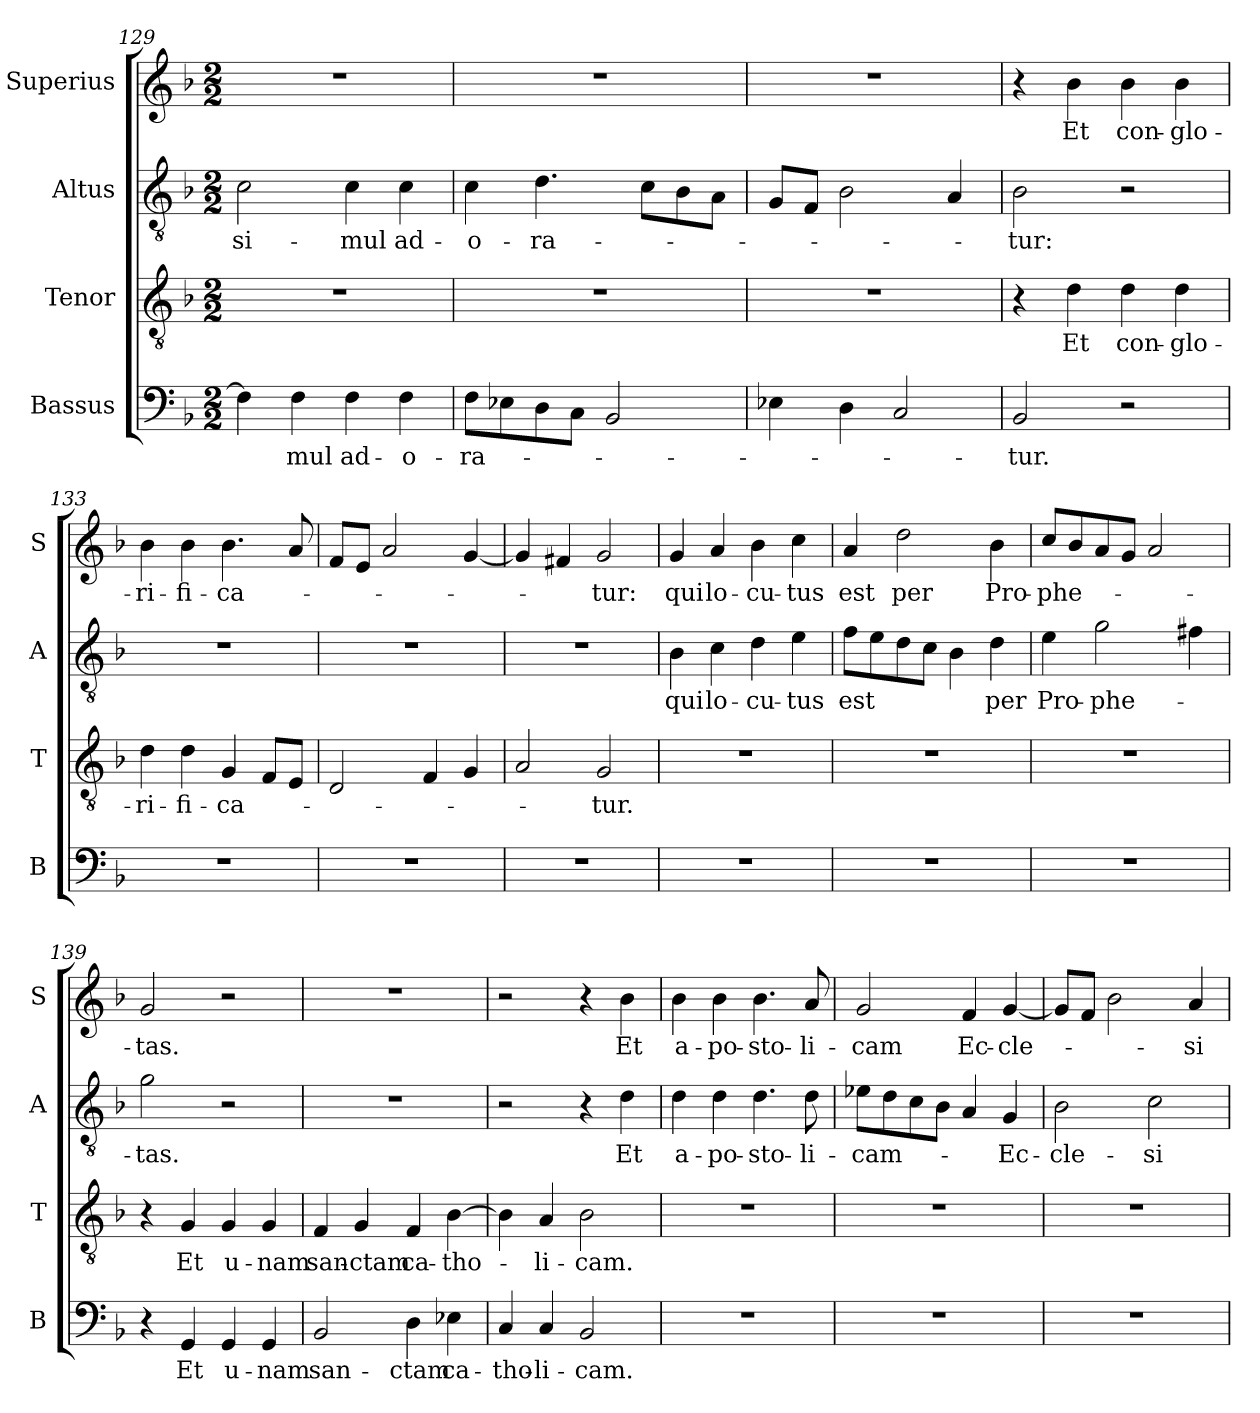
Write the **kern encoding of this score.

**kern	**text	**kern	**text	**kern	**text	**kern	**text
*part4	*part4	*part3	*part3	*part2	*part2	*part1	*part1
*staff4	*staff4	*staff3	*staff3	*staff2	*staff2	*staff1	*staff1
*I"Bassus	*	*I"Tenor	*	*I"Altus	*	*I"Superius	*
*I'B	*	*I'T	*	*I'A	*	*I'S	*
*clefF4	*	*clefGv2	*	*clefGv2	*	*clefG2	*
*k[b-]	*	*k[b-]	*	*k[b-]	*	*k[b-]	*
*M2/2	*	*M2/2	*	*M2/2	*	*M2/2	*
=129	=129	=129	=129	=129	=129	=129	=129
4F]	.	1r	.	2c	si-	1r	.
4F	-mul	.	.	.	.	.	.
4F	ad-	.	.	4c	-mul	.	.
4F	-o-	.	.	4c	ad-	.	.
=130	=130	=130	=130	=130	=130	=130	=130
8FL	-ra-	1r	.	4c	-o-	1r	.
8E-i	.	.	.	.	.	.	.
8D	.	.	.	4.d	-ra-	.	.
8CJ	.	.	.	.	.	.	.
2BB-	.	.	.	.	.	.	.
.	.	.	.	8cL	.	.	.
.	.	.	.	8B-	.	.	.
.	.	.	.	8AJ	.	.	.
=131	=131	=131	=131	=131	=131	=131	=131
4E-X	.	1r	.	8GL	.	1r	.
.	.	.	.	8FJ	.	.	.
4D	.	.	.	2B-	.	.	.
2C	.	.	.	.	.	.	.
.	.	.	.	4A	.	.	.
=132	=132	=132	=132	=132	=132	=132	=132
2BB-	-tur.	4r	.	2B-	-tur:	4r	.
.	.	4d	Et	.	.	4b-	Et
2r	.	4d	con-	2r	.	4b-	con-
.	.	4d	-glo-	.	.	4b-	-glo-
=133	=133	=133	=133	=133	=133	=133	=133
1r	.	4d	-ri-	1r	.	4b-	-ri-
.	.	4d	-fi-	.	.	4b-	-fi-
.	.	4G	-ca-	.	.	4.b-	-ca-
.	.	8FL	.	.	.	.	.
.	.	8EJ	.	.	.	8a	.
=134	=134	=134	=134	=134	=134	=134	=134
1r	.	2D	.	1r	.	8fL	.
.	.	.	.	.	.	8eJ	.
.	.	.	.	.	.	2a	.
.	.	4F	.	.	.	.	.
.	.	4G	.	.	.	[4g	.
=135	=135	=135	=135	=135	=135	=135	=135
1r	.	2A	.	1r	.	4g]	.
.	.	.	.	.	.	4f#X	.
.	.	2G	-tur.	.	.	2g	-tur:
=136	=136	=136	=136	=136	=136	=136	=136
1r	.	1r	.	4B-	qui	4g	qui
.	.	.	.	4c	lo-	4a	lo-
.	.	.	.	4d	-cu-	4b-	-cu-
.	.	.	.	4e	-tus	4cc	-tus
=137	=137	=137	=137	=137	=137	=137	=137
1r	.	1r	.	8fL	est	4a	est
.	.	.	.	8e	.	.	.
.	.	.	.	8d	.	2dd	per
.	.	.	.	8cJ	.	.	.
.	.	.	.	4B-	.	.	.
.	.	.	.	4d	per	4b-	Pro-
=138	=138	=138	=138	=138	=138	=138	=138
1r	.	1r	.	4e	Pro-	8ccL	-phe-
.	.	.	.	.	.	8b-	.
.	.	.	.	2g	-phe-	8a	.
.	.	.	.	.	.	8gJ	.
.	.	.	.	.	.	2a	.
.	.	.	.	4f#X	.	.	.
=139	=139	=139	=139	=139	=139	=139	=139
4r	.	4r	.	2g	-tas.	2g	-tas.
4GG	Et	4G	Et	.	.	.	.
4GG	u-	4G	u-	2r	.	2r	.
4GG	-nam	4G	-nam	.	.	.	.
=140	=140	=140	=140	=140	=140	=140	=140
2BB-	san-	4F	san-	1r	.	1r	.
.	.	4G	-ctam	.	.	.	.
4D	-ctam	4F	ca-	.	.	.	.
4E-X	ca-	[4B-	-tho-	.	.	.	.
=141	=141	=141	=141	=141	=141	=141	=141
4C	-tho-	4B-]	.	2r	.	2r	.
4C	-li-	4A	-li-	.	.	.	.
2BB-	-cam.	2B-	-cam.	4r	.	4r	.
.	.	.	.	4d	Et	4b-	Et
=142	=142	=142	=142	=142	=142	=142	=142
1r	.	1r	.	4d	a-	4b-	a-
.	.	.	.	4d	-po-	4b-	-po-
.	.	.	.	4.d	-sto-	4.b-	-sto-
.	.	.	.	8d	-li-	8a	-li-
=143	=143	=143	=143	=143	=143	=143	=143
1r	.	1r	.	8e-XL	-cam-	2g	-cam
.	.	.	.	8d	.	.	.
.	.	.	.	8c	.	.	.
.	.	.	.	8B-J	.	.	.
.	.	.	.	4A	.	4f	Ec-
.	.	.	.	4G	-Ec-	[4g	-cle-
=144	=144	=144	=144	=144	=144	=144	=144
1r	.	1r	.	2B-	-cle-	8gL]	.
.	.	.	.	.	.	8fJ	.
.	.	.	.	.	.	2b-	.
.	.	.	.	2c	-si-	.	.
.	.	.	.	.	.	4a	-si-
=	=	=	=	=	=	=	=
*-	*-	*-	*-	*-	*-	*-	*-
